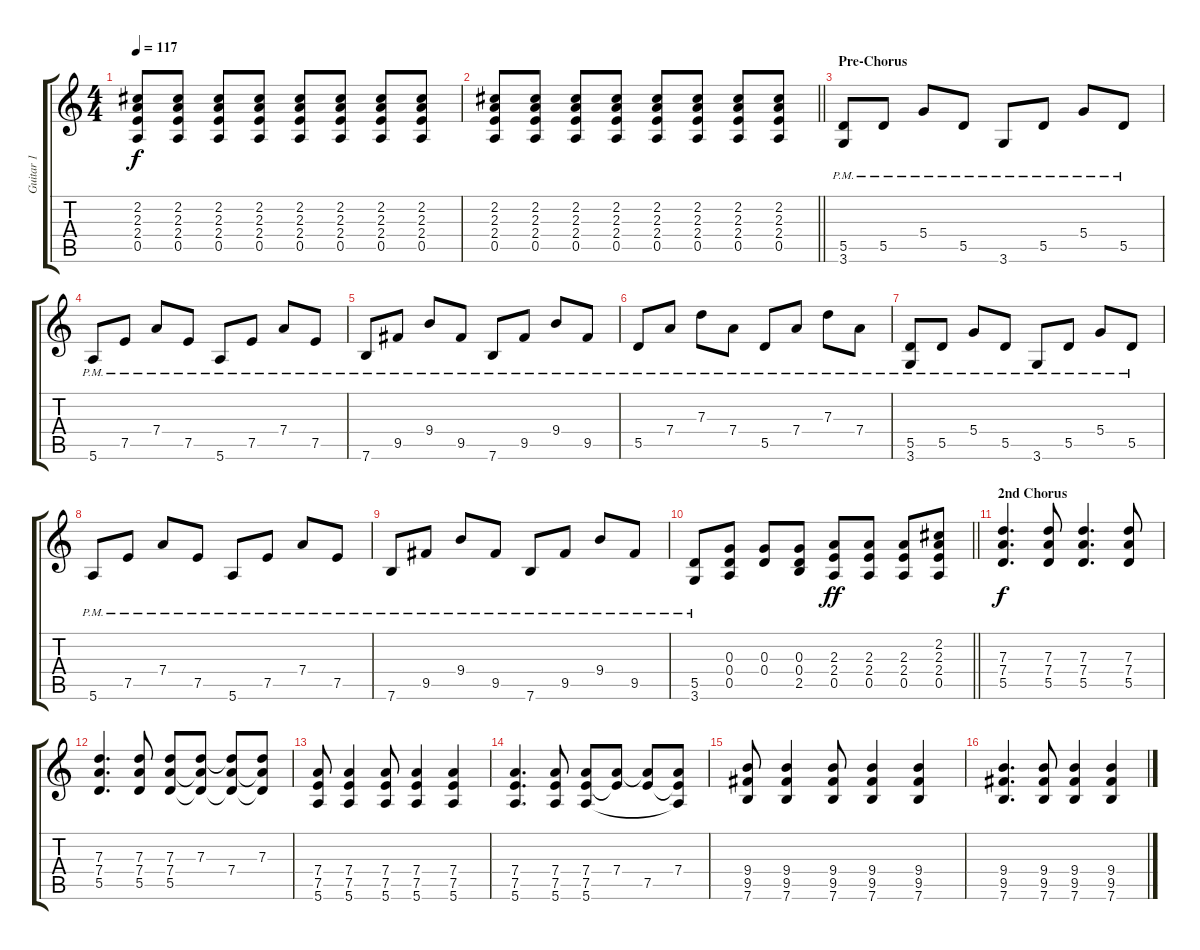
\track ("Guitar 1" "Guitar 1") {instrument electricguitarmuted}
\staff {score tabs}
\tuning (E4 B3 G3 D3 A2 E2) {hide}
\ts (4 4)
\tempo 117
\clef g2
\ks c
(2.2 2.3 2.4 0.5).8{dy f} (2.2 2.3 2.4 0.5).8 (2.2 2.3 2.4 0.5).8 (2.2 2.3 2.4 0.5).8 (2.2 2.3 2.4 0.5).8 (2.2 2.3 2.4 0.5).8 (2.2 2.3 2.4 0.5).8 (2.2 2.3 2.4 0.5).8 |
\barLineRight lightlight
(2.2 2.3 2.4 0.5).8 (2.2 2.3 2.4 0.5).8 (2.2 2.3 2.4 0.5).8 (2.2 2.3 2.4 0.5).8 (2.2 2.3 2.4 0.5).8 (2.2 2.3 2.4 0.5).8 (2.2 2.3 2.4 0.5).8 (2.2 2.3 2.4 0.5).8 |
\section ("" "Pre-Chorus")
(5.5{pm} 3.6{pm}).8{volume 13 balance 4 instrument overdrivenguitar} 5.5{pm}.8 5.4{pm}.8 5.5{pm}.8 3.6{pm}.8 5.5{pm}.8 5.4{pm}.8 5.5{pm}.8 |
5.6{pm}.8 7.5{pm}.8 7.4{pm}.8 7.5{pm}.8 5.6{pm}.8 7.5{pm}.8 7.4{pm}.8 7.5{pm}.8 |
7.6{pm}.8 9.5{pm}.8 9.4{pm}.8 9.5{pm}.8 7.6{pm}.8 9.5{pm}.8 9.4{pm}.8 9.5{pm}.8 |
5.5{pm}.8 7.4{pm}.8 7.3{pm}.8 7.4{pm}.8 5.5{pm}.8 7.4{pm}.8 7.3{pm}.8 7.4{pm}.8 |
(5.5{pm} 3.6{pm}).8 5.5{pm}.8 5.4{pm}.8 5.5{pm}.8 3.6{pm}.8 5.5{pm}.8 5.4{pm}.8 5.5{pm}.8 |
5.6{pm}.8 7.5{pm}.8 7.4{pm}.8 7.5{pm}.8 5.6{pm}.8 7.5{pm}.8 7.4{pm}.8 7.5{pm}.8 |
7.6{pm}.8 9.5{pm}.8 9.4{pm}.8 9.5{pm}.8 7.6{pm}.8 9.5{pm}.8 9.4{pm}.8 9.5{pm}.8 |
\barLineRight lightlight
(5.5 3.6{pm}).8 (0.3 0.4 0.5).8 (0.3 0.4).8 (0.3 0.4 2.5).8 (2.3 2.4 0.5).8{dy ff} (2.3 2.4 0.5).8 (2.3 2.4 0.5).8 (2.2 2.3 2.4 0.5).8 |
\section ("" "2nd Chorus")
(7.3 7.4 5.5).4{d dy f} (7.3 7.4 5.5).8 (7.3 7.4 5.5).4{d} (7.3 7.4 5.5).8 |
(7.3 7.4 5.5).4{d} (7.3 7.4 5.5).8 (7.3 7.4 5.5).8 (7.3 7.4{t} 5.5{t}).8 (7.3{t} 7.4 5.5{t}).8 (7.3 7.4{t} 5.5{t}).8 |
(7.4 7.5 5.6).8 (7.4 7.5 5.6).4 (7.4 7.5 5.6).8 (7.4 7.5 5.6).4 (7.4 7.5 5.6).4 |
(7.4 7.5 5.6).4{d} (7.4 7.5 5.6).8 (7.4 7.5 5.6).8 (7.4 7.5{t}).8 (7.4{t} 7.5).8 (7.4 7.5{t} 5.6{t}).8 |
(9.4 9.5 7.6).8 (9.4 9.5 7.6).4 (9.4 9.5 7.6).8 (9.4 9.5 7.6).4 (9.4 9.5 7.6).4 |
(9.4 9.5 7.6).4{d} (9.4 9.5 7.6).8 (9.4 9.5 7.6).4 (9.4 9.5 7.6).4
